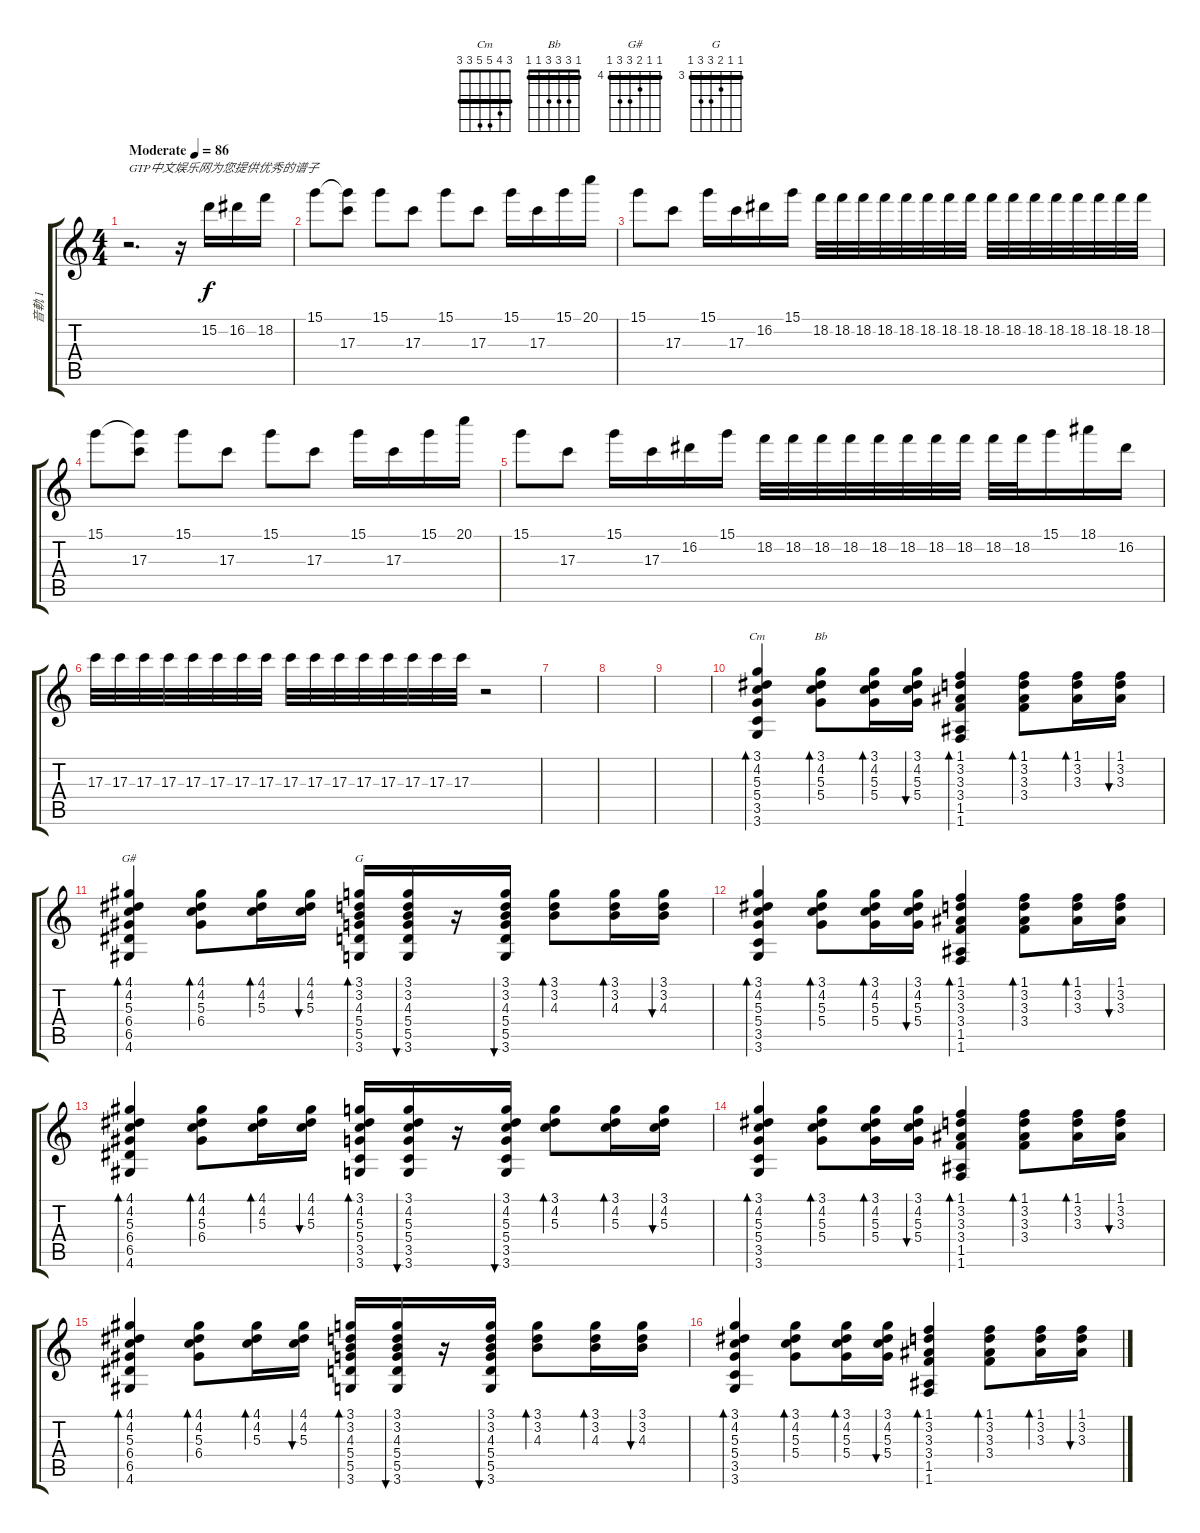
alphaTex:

\track ("音軌 1" "音軌 1") {instrument acousticguitarsteel}
\staff {score tabs}
\tuning (E4 B3 G3 D3 A2 E2) {hide}
\chord ("Cm" 3 4 5 5 3 3) {barre 3}
\chord ("Bb" 1 3 3 3 1 1) {barre 1}
\chord ("G#" 4 4 5 6 6 4) {firstfret 4 barre 4}
\chord ("G" 3 3 4 5 5 3) {firstfret 3 barre 3}
\ts (4 4)
\tempo (86 "Moderate")
\clef g2
\ks c
r.2{d txt "GTP中文娱乐网为您提供优秀的谱子" dy f instrument acousticguitarsteel} r.16 15.2.16 16.2.16 18.2.16 |
15.1.8 (15.1{t} 17.3).8 15.1.8 17.3.8 15.1.8 17.3.8 15.1.16 17.3.16 15.1.16 20.1.16 |
15.1.8 17.3.8 15.1.16 17.3.16 16.2.16 15.1.16 18.2.32 18.2.32 18.2.32 18.2.32 18.2.32 18.2.32 18.2.32 18.2.32 18.2.32 18.2.32 18.2.32 18.2.32 18.2.32 18.2.32 18.2.32 18.2.32 |
15.1.8 (15.1{t} 17.3).8 15.1.8 17.3.8 15.1.8 17.3.8 15.1.16 17.3.16 15.1.16 20.1.16 |
15.1.8 17.3.8 15.1.16 17.3.16 16.2.16 15.1.16 18.2.32 18.2.32 18.2.32 18.2.32 18.2.32 18.2.32 18.2.32 18.2.32 18.2.32 18.2.32 15.1.16 18.1.16 16.2.16 |
17.3.32{volume 5} 17.3.32 17.3.32 17.3.32 17.3.32 17.3.32 17.3.32 17.3.32 17.3.32 17.3.32 17.3.32 17.3.32 17.3.32 17.3.32 17.3.32 17.3.32 r.2 |
|
|
|
(3.1 4.2 5.3 5.4 3.5 3.6).4{bd 60 ch "Cm"} (3.1 4.2 5.3 5.4).8{bd 60 ch "Bb"} (3.1 4.2 5.3 5.4).16{bd 60} (3.1 4.2 5.3 5.4).16{bu 60} (1.1 3.2 3.3 3.4 1.5 1.6).4{bd 60} (1.1 3.2 3.3 3.4).8{bd 60} (1.1 3.2 3.3).16{bd 60} (1.1 3.2 3.3).16{bu 60} |
(4.1 4.2 5.3 6.4 6.5 4.6).4{bd 60 ch "G#"} (4.1 4.2 5.3 6.4).8{bd 60} (4.1 4.2 5.3).16{bd 60} (4.1 4.2 5.3).16{bu 60} (3.1 3.2 4.3 5.4 5.5 3.6).16{bd 60 ch "G"} (3.1 3.2 4.3 5.4 5.5 3.6).16{bu 60} r.16 (3.1 3.2 4.3 5.4 5.5 3.6).16{bu 60} (3.1 3.2 4.3).8{bd 60} (3.1 3.2 4.3).16{bd 60} (3.1 3.2 4.3).16{bu 60} |
(3.1 4.2 5.3 5.4 3.5 3.6).4{bd 60} (3.1 4.2 5.3 5.4).8{bd 60} (3.1 4.2 5.3 5.4).16{bd 60} (3.1 4.2 5.3 5.4).16{bu 60} (1.1 3.2 3.3 3.4 1.5 1.6).4{bd 60} (1.1 3.2 3.3 3.4).8{bd 60} (1.1 3.2 3.3).16{bd 60} (1.1 3.2 3.3).16{bu 60} |
(4.1 4.2 5.3 6.4 6.5 4.6).4{bd 60} (4.1 4.2 5.3 6.4).8{bd 60} (4.1 4.2 5.3).16{bd 60} (4.1 4.2 5.3).16{bu 60} (3.1 4.2 5.3 5.4 3.5 3.6).16{bd 60} (3.1 4.2 5.3 5.4 3.5 3.6).16{bu 60} r.16 (3.1 4.2 5.3 5.4 3.5 3.6).16{bu 60} (3.1 4.2 5.3).8{bd 60} (3.1 4.2 5.3).16{bd 60} (3.1 4.2 5.3).16{bu 60} |
(3.1 4.2 5.3 5.4 3.5 3.6).4{bd 60} (3.1 4.2 5.3 5.4).8{bd 60} (3.1 4.2 5.3 5.4).16{bd 60} (3.1 4.2 5.3 5.4).16{bu 60} (1.1 3.2 3.3 3.4 1.5 1.6).4{bd 60} (1.1 3.2 3.3 3.4).8{bd 60} (1.1 3.2 3.3).16{bd 60} (1.1 3.2 3.3).16{bu 60} |
(4.1 4.2 5.3 6.4 6.5 4.6).4{bd 60} (4.1 4.2 5.3 6.4).8{bd 60} (4.1 4.2 5.3).16{bd 60} (4.1 4.2 5.3).16{bu 60} (3.1 3.2 4.3 5.4 5.5 3.6).16{bd 60} (3.1 3.2 4.3 5.4 5.5 3.6).16{bu 60} r.16 (3.1 3.2 4.3 5.4 5.5 3.6).16{bu 60} (3.1 3.2 4.3).8{bd 60} (3.1 3.2 4.3).16{bd 60} (3.1 3.2 4.3).16{bu 60} |
(3.1 4.2 5.3 5.4 3.5 3.6).4{bd 60} (3.1 4.2 5.3 5.4).8{bd 60} (3.1 4.2 5.3 5.4).16{bd 60} (3.1 4.2 5.3 5.4).16{bu 60} (1.1 3.2 3.3 3.4 1.5 1.6).4{bd 60} (1.1 3.2 3.3 3.4).8{bd 60} (1.1 3.2 3.3).16{bd 60} (1.1 3.2 3.3).16{bu 60}
